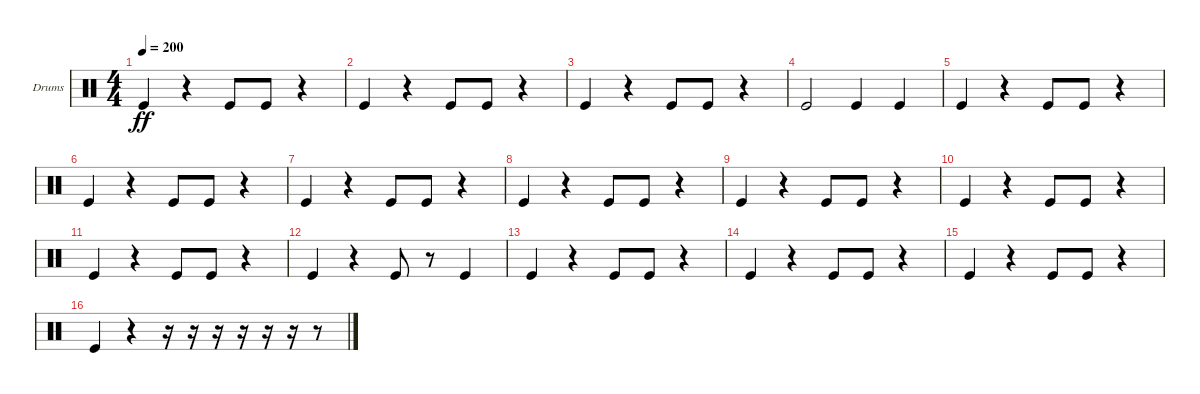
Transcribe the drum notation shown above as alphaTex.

\bracketExtendMode groupsimilarinstruments
\firstSystemTrackNameOrientation horizontal
\otherSystemsTrackNameOrientation horizontal
\track ("Drumkit" "Drums") {instrument percussion}
\staff {score}
\articulation defaults
\ts (4 4)
\tempo 200
\clef neutral
\ks c "Kick (hit)".4{dy ff}
r.4 "Kick (hit)".8 "Kick (hit)".8 r.4 |
"Kick (hit)".4 r.4 "Kick (hit)".8 "Kick (hit)".8 r.4 |
"Kick (hit)".4 r.4 "Kick (hit)".8 "Kick (hit)".8 r.4 |
"Kick (hit)".2 "Kick (hit)".4 "Kick (hit)".4 |
"Kick (hit)".4 r.4 "Kick (hit)".8 "Kick (hit)".8 r.4 |
"Kick (hit)".4 r.4 "Kick (hit)".8 "Kick (hit)".8 r.4 |
"Kick (hit)".4 r.4 "Kick (hit)".8 "Kick (hit)".8 r.4 |
"Kick (hit)".4 r.4 "Kick (hit)".8 "Kick (hit)".8 r.4 |
"Kick (hit)".4 r.4 "Kick (hit)".8 "Kick (hit)".8 r.4 |
"Kick (hit)".4 r.4 "Kick (hit)".8 "Kick (hit)".8 r.4 |
"Kick (hit)".4 r.4 "Kick (hit)".8 "Kick (hit)".8 r.4 |
"Kick (hit)".4 r.4 "Kick (hit)".8 r.8 "Kick (hit)".4 |
"Kick (hit)".4 r.4 "Kick (hit)".8 "Kick (hit)".8 r.4 |
"Kick (hit)".4 r.4 "Kick (hit)".8 "Kick (hit)".8 r.4 |
"Kick (hit)".4 r.4 "Kick (hit)".8 "Kick (hit)".8 r.4 |
"Kick (hit)".4 r.4 r.16 r.16 r.16 r.16 r.16 r.16 r.8
